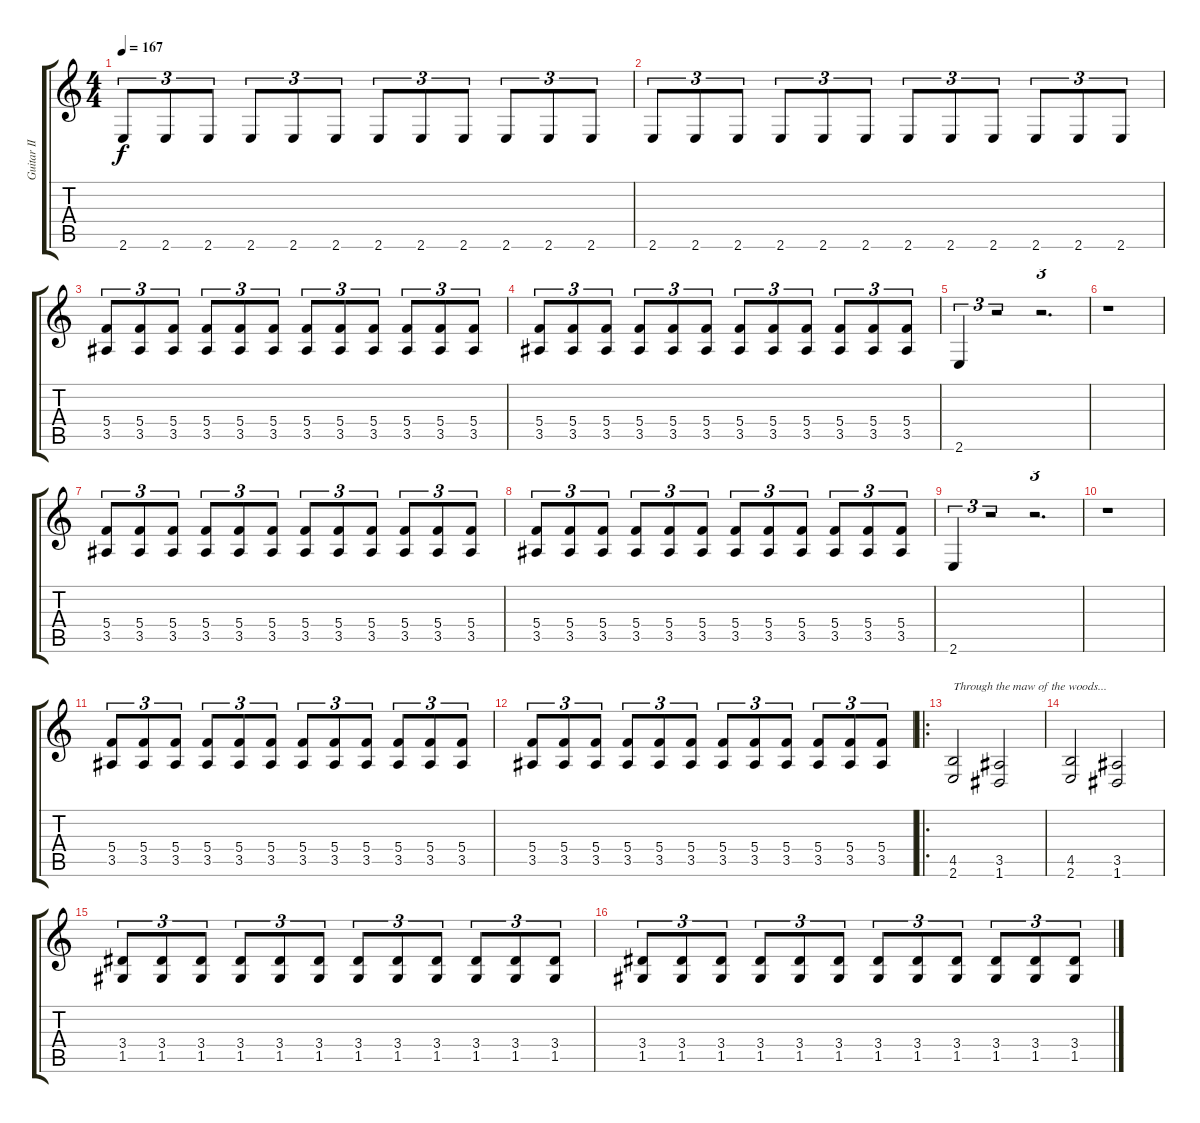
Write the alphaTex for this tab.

\track ("Guitar II" "Guitar II") {instrument distortionguitar}
\staff {score tabs}
\tuning (D4 A3 F3 C3 G2 D2) {hide}
\ts (4 4)
\tempo 167
\clef g2
\ks c
2.6.8{tu (3 2) dy f} 2.6.8{tu (3 2)} 2.6.8{tu (3 2)} 2.6.8{tu (3 2)} 2.6.8{tu (3 2)} 2.6.8{tu (3 2)} 2.6.8{tu (3 2)} 2.6.8{tu (3 2)} 2.6.8{tu (3 2)} 2.6.8{tu (3 2)} 2.6.8{tu (3 2)} 2.6.8{tu (3 2)} |
2.6.8{tu (3 2)} 2.6.8{tu (3 2)} 2.6.8{tu (3 2)} 2.6.8{tu (3 2)} 2.6.8{tu (3 2)} 2.6.8{tu (3 2)} 2.6.8{tu (3 2)} 2.6.8{tu (3 2)} 2.6.8{tu (3 2)} 2.6.8{tu (3 2)} 2.6.8{tu (3 2)} 2.6.8{tu (3 2)} |
(5.4 3.5).8{tu (3 2)} (5.4 3.5).8{tu (3 2)} (5.4 3.5).8{tu (3 2)} (5.4 3.5).8{tu (3 2)} (5.4 3.5).8{tu (3 2)} (5.4 3.5).8{tu (3 2)} (5.4 3.5).8{tu (3 2)} (5.4 3.5).8{tu (3 2)} (5.4 3.5).8{tu (3 2)} (5.4 3.5).8{tu (3 2)} (5.4 3.5).8{tu (3 2)} (5.4 3.5).8{tu (3 2)} |
(5.4 3.5).8{tu (3 2)} (5.4 3.5).8{tu (3 2)} (5.4 3.5).8{tu (3 2)} (5.4 3.5).8{tu (3 2)} (5.4 3.5).8{tu (3 2)} (5.4 3.5).8{tu (3 2)} (5.4 3.5).8{tu (3 2)} (5.4 3.5).8{tu (3 2)} (5.4 3.5).8{tu (3 2)} (5.4 3.5).8{tu (3 2)} (5.4 3.5).8{tu (3 2)} (5.4 3.5).8{tu (3 2)} |
2.6.4{tu (3 2)} r.2{tu (3 2)} r.2{d tu (3 2)} |
r.1 |
(5.4 3.5).8{tu (3 2)} (5.4 3.5).8{tu (3 2)} (5.4 3.5).8{tu (3 2)} (5.4 3.5).8{tu (3 2)} (5.4 3.5).8{tu (3 2)} (5.4 3.5).8{tu (3 2)} (5.4 3.5).8{tu (3 2)} (5.4 3.5).8{tu (3 2)} (5.4 3.5).8{tu (3 2)} (5.4 3.5).8{tu (3 2)} (5.4 3.5).8{tu (3 2)} (5.4 3.5).8{tu (3 2)} |
(5.4 3.5).8{tu (3 2)} (5.4 3.5).8{tu (3 2)} (5.4 3.5).8{tu (3 2)} (5.4 3.5).8{tu (3 2)} (5.4 3.5).8{tu (3 2)} (5.4 3.5).8{tu (3 2)} (5.4 3.5).8{tu (3 2)} (5.4 3.5).8{tu (3 2)} (5.4 3.5).8{tu (3 2)} (5.4 3.5).8{tu (3 2)} (5.4 3.5).8{tu (3 2)} (5.4 3.5).8{tu (3 2)} |
2.6.4{tu (3 2)} r.2{tu (3 2)} r.2{d tu (3 2)} |
r.1 |
(5.4 3.5).8{tu (3 2)} (5.4 3.5).8{tu (3 2)} (5.4 3.5).8{tu (3 2)} (5.4 3.5).8{tu (3 2)} (5.4 3.5).8{tu (3 2)} (5.4 3.5).8{tu (3 2)} (5.4 3.5).8{tu (3 2)} (5.4 3.5).8{tu (3 2)} (5.4 3.5).8{tu (3 2)} (5.4 3.5).8{tu (3 2)} (5.4 3.5).8{tu (3 2)} (5.4 3.5).8{tu (3 2)} |
(5.4 3.5).8{tu (3 2)} (5.4 3.5).8{tu (3 2)} (5.4 3.5).8{tu (3 2)} (5.4 3.5).8{tu (3 2)} (5.4 3.5).8{tu (3 2)} (5.4 3.5).8{tu (3 2)} (5.4 3.5).8{tu (3 2)} (5.4 3.5).8{tu (3 2)} (5.4 3.5).8{tu (3 2)} (5.4 3.5).8{tu (3 2)} (5.4 3.5).8{tu (3 2)} (5.4 3.5).8{tu (3 2)} |
\ro
(4.5 2.6).2{txt "Through the maw of the woods..."} (3.5 1.6).2 |
(4.5 2.6).2 (3.5 1.6).2 |
(3.4 1.5).8{tu (3 2)} (3.4 1.5).8{tu (3 2)} (3.4 1.5).8{tu (3 2)} (3.4 1.5).8{tu (3 2)} (3.4 1.5).8{tu (3 2)} (3.4 1.5).8{tu (3 2)} (3.4 1.5).8{tu (3 2)} (3.4 1.5).8{tu (3 2)} (3.4 1.5).8{tu (3 2)} (3.4 1.5).8{tu (3 2)} (3.4 1.5).8{tu (3 2)} (3.4 1.5).8{tu (3 2)} |
(3.4 1.5).8{tu (3 2)} (3.4 1.5).8{tu (3 2)} (3.4 1.5).8{tu (3 2)} (3.4 1.5).8{tu (3 2)} (3.4 1.5).8{tu (3 2)} (3.4 1.5).8{tu (3 2)} (3.4 1.5).8{tu (3 2)} (3.4 1.5).8{tu (3 2)} (3.4 1.5).8{tu (3 2)} (3.4 1.5).8{tu (3 2)} (3.4 1.5).8{tu (3 2)} (3.4 1.5).8{tu (3 2)}
